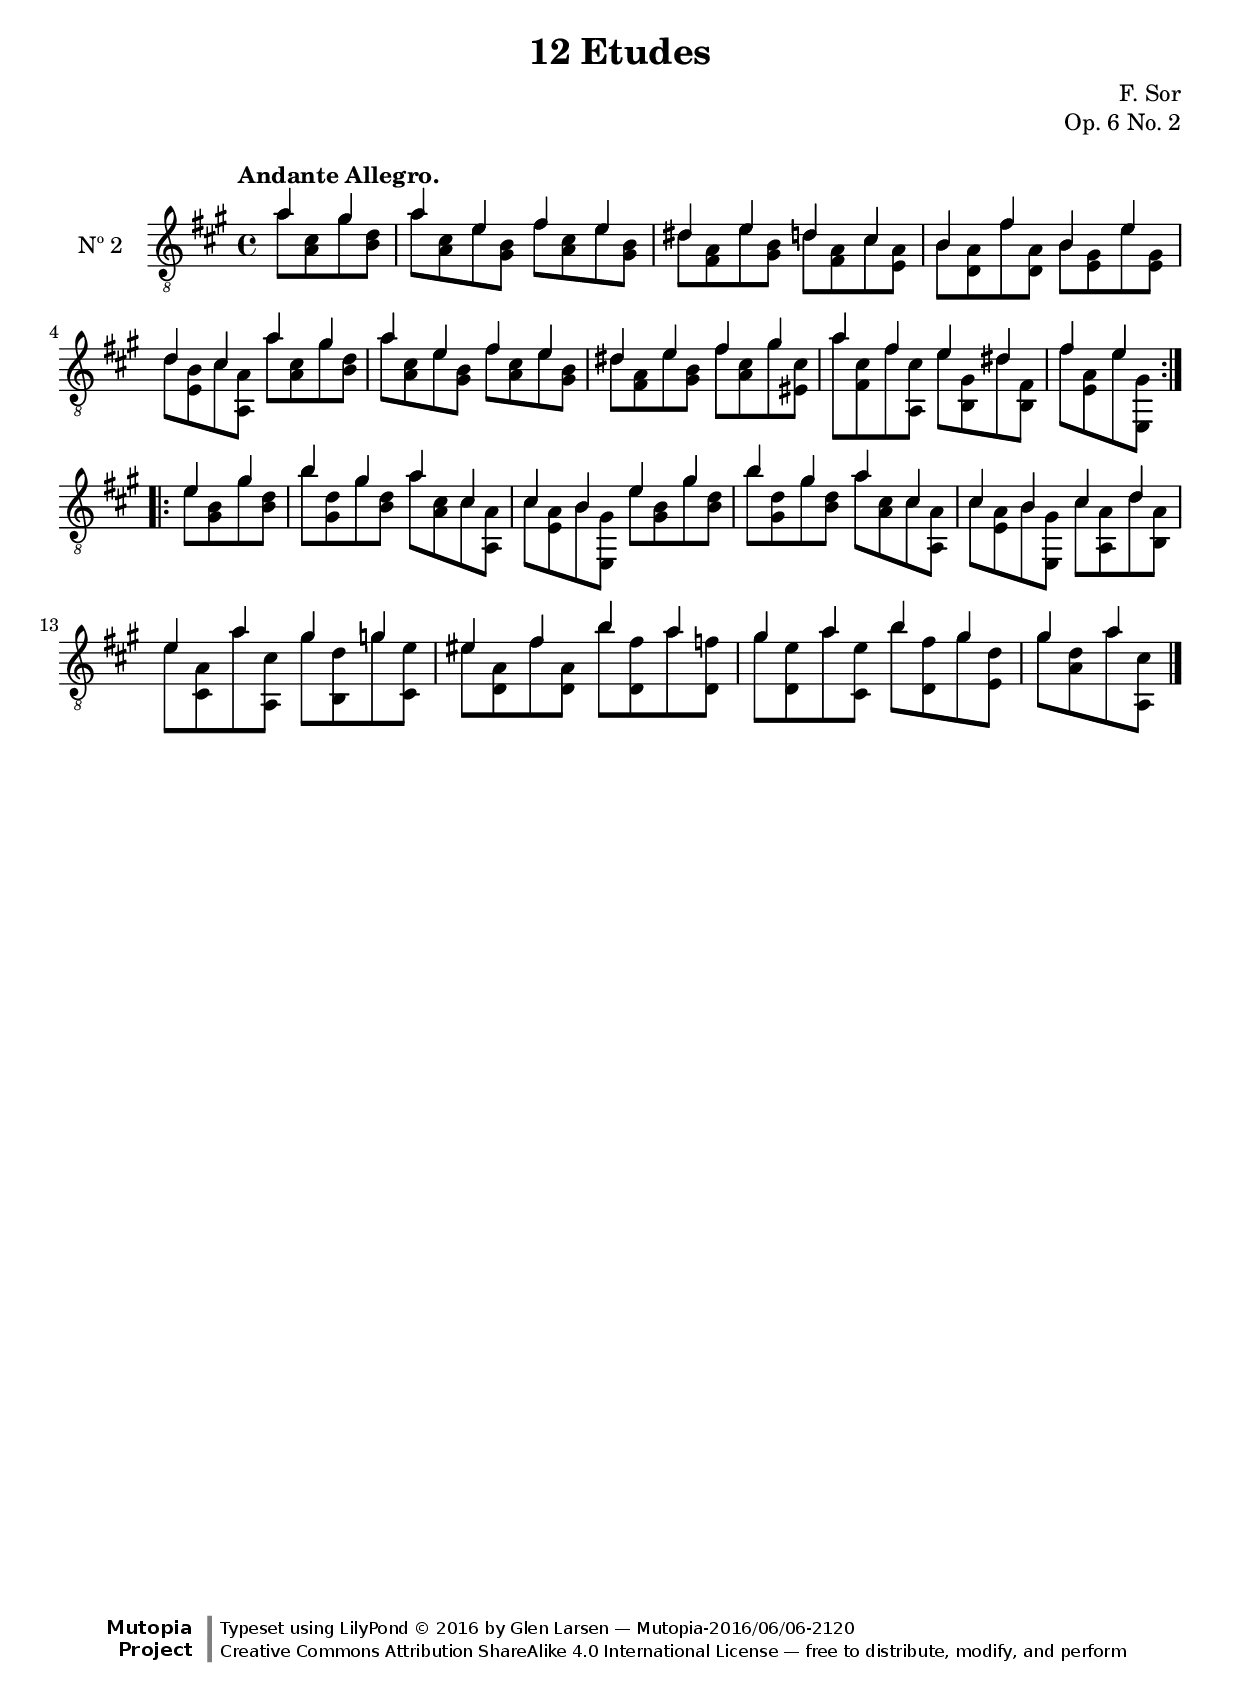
\version "2.19.35"

\header {
  title = "12 Etudes"
  composer = "F. Sor"
  opus = "Op. 6 No. 2"
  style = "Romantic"
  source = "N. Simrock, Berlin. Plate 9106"
  date = "c.1889"
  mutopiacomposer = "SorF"
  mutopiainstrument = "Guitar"
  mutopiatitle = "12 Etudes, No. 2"
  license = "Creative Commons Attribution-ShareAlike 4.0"
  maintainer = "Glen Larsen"
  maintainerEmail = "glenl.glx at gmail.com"

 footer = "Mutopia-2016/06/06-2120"
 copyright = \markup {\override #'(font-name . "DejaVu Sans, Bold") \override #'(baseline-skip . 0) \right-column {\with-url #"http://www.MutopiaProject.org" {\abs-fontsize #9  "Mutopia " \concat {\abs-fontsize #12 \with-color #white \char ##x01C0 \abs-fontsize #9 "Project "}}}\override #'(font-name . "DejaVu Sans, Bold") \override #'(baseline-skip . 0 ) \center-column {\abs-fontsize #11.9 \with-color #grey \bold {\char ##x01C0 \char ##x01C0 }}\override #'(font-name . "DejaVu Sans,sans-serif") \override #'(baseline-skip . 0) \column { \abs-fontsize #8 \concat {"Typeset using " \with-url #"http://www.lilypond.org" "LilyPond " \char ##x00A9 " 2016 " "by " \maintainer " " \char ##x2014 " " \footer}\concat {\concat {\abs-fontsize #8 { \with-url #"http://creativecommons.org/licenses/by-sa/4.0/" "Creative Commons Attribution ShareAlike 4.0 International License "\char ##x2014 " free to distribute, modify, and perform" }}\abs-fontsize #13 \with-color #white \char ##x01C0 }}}
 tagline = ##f
}

\paper {
  % add space between composer/opus markup and first staff
  markup-system-spacing #'padding = #3
  % add a little space between composer and opus
  markup-markup-spacing #'padding = #1.2
  top-margin = #8
  bottom-margin = #12
%  system-count = #8
}

mbreak = { \break }
global = {
  \time 4/4
  \key a \major
}

upperVoice = \fixed c' {
  \voiceOne
  \set fingeringOrientations = #'(up)
  \override Fingering.add-stem-support = ##t

  \repeat volta 2 {
    \partial 2 { a4 gis4 } |
    a4 e fis e |
    dis4 e d cis |
    b,4 fis b, e |

    \mbreak
    d4 cis a gis |
    a4 e fis e |
    dis4 e fis gis |
    a4 fis e dis |
    fis4 e
  }
  \mbreak
  \repeat volta 2 {
    e gis |
    b4 gis a cis |
    cis4 b, e gis |
    b4 gis a cis |
    cis4 b, cis d |

    \mbreak
    e4 a gis g |
    eis4 fis b a |
    gis4 a b gis |
    gis4 a
  }

  \bar "|."
}

lowerVoice = \fixed c {
  \voiceTwo
  \set fingeringOrientations = #'(down)
  \override Fingering.add-stem-support = ##t

  \partial 2 { a'8 <a cis'> gis' <b d'> } |
  a'8 <a cis'> e' <gis b> fis' <a cis'> e' <gis b> |
  dis'8 <fis a> e' <gis b> d' <fis a> cis' <e a> |
  b8 <d a> fis' <d a> b<e gis> e' <e gis> |

  d'8 <e b> cis' <a, a> a' <a cis'> gis' <b d'> |
  a'8 <a cis'> e' <gis b> fis' <a cis'> e' <gis b> |
  dis'8 <fis a> e' <gis b> fis' <a cis'> gis' <eis cis'> |
  a'8 <fis cis'> fis' <a, cis'> e' <b, gis> dis' <b, fis> |
  fis'8 <e a> e' <e, gis>

  e'8 <gis b> gis' <b d'> |
  b'8 <gis d'> gis' <b d'> a' <a cis'> cis' <a, a> |
  cis'8 <e a> b <e, gis> e' <gis b> gis' <b d'> |
  b'8 <gis d'> gis' <b d'> a' <a cis'> cis' <a, a> |
  cis'8 <e a> b <e, gis> cis' <a, a> d' <b, a> |

  e'8 <cis a> a' <a, cis'> gis' <b, d'> g' <cis e'> |
  eis'8 <d a> fis' <d a> b' <d fis'> a' <d f'> |
  gis'8 <d e'> a' <cis e'> b' <d fis'> gis' <e d'> |
  gis' <a d'> a' <a, cis'>
}

\score {
  <<
    \new Staff = "Guitar" \with {
      midiInstrument = #"acoustic guitar (nylon)"
      instrumentName = #"Nº 2"
      \mergeDifferentlyDottedOn
      \mergeDifferentlyHeadedOn
%      \override StringNumber #'stencil = ##f
    } <<
      \global
      \clef "treble_8"
      \tempo "Andante Allegro."
      \context Voice = "upperVoice" \upperVoice
      \context Voice = "lowerVoice" \lowerVoice
    >>
%{
    % tabs are not completely developed
    \new TabStaff = "Guitar tabs" \with {
      restrainOpenStrings = ##t
    } <<
      \clef "moderntab"
      \global
      \context TabVoice = "upperVoice" \upperVoice
      \context TabVoice = "lowerVoice" \lowerVoice
    >>
%}
  >>
  \layout {}
  \midi {
    \context { \TabStaff \remove "Staff_performer" }
    \tempo 4 = 90
  }
}
